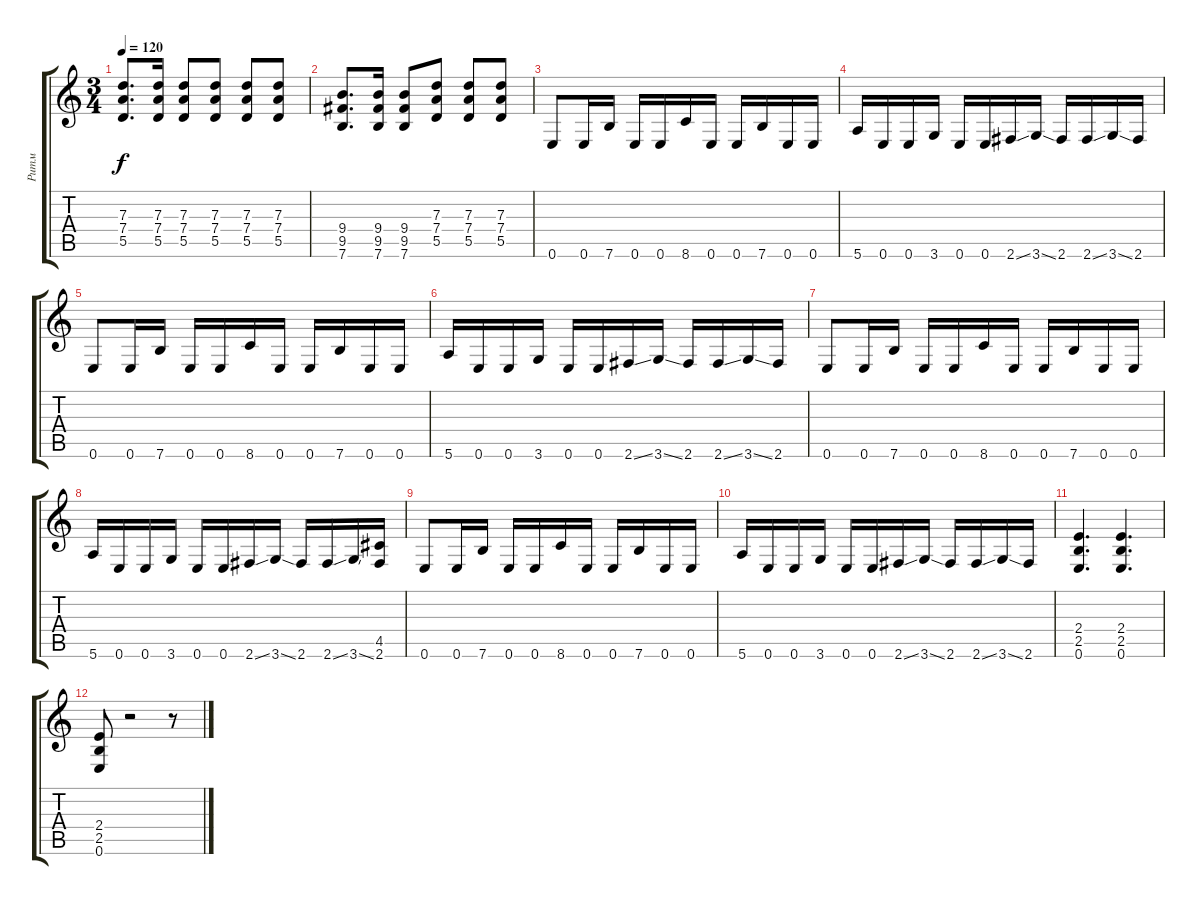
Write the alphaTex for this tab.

\track ("Ритм " "Ритм ") {instrument electricguitarclean}
\staff {score tabs}
\tuning (E4 B3 G3 D3 A2 E2) {hide}
\ts (3 4)
\tempo 120
\clef g2
\ks c
(7.3 7.4 5.5).8{d dy f} (7.3 7.4 5.5).16 (7.3 7.4 5.5).8 (7.3 7.4 5.5).8 (7.3 7.4 5.5).8 (7.3 7.4 5.5).8 |
(9.4 9.5 7.6).8{d} (9.4 9.5 7.6).16 (9.4 9.5 7.6).8 (7.3 7.4 5.5).8 (7.3 7.4 5.5).8 (7.3 7.4 5.5).8 |
0.6.8{volume 9} 0.6.16 7.6.16 0.6.16 0.6.16 8.6.16 0.6.16 0.6.16 7.6.16 0.6.16 0.6.16 |
5.6.16 0.6.16 0.6.16 3.6.16 0.6.16 0.6.16 2.6{ss}.16 3.6{ss}.16 2.6.16 2.6{ss}.16 3.6{ss}.16 2.6.16 |
0.6.8 0.6.16 7.6.16 0.6.16 0.6.16 8.6.16 0.6.16 0.6.16 7.6.16 0.6.16 0.6.16 |
5.6.16 0.6.16 0.6.16 3.6.16 0.6.16 0.6.16 2.6{ss}.16 3.6{ss}.16 2.6.16 2.6{ss}.16 3.6{ss}.16 2.6.16 |
0.6.8 0.6.16 7.6.16 0.6.16 0.6.16 8.6.16 0.6.16 0.6.16 7.6.16 0.6.16 0.6.16 |
5.6.16 0.6.16 0.6.16 3.6.16 0.6.16 0.6.16 2.6{ss}.16 3.6{ss}.16 2.6.16 2.6{ss}.16 3.6{ss}.16 (4.5 2.6).16 |
0.6.8 0.6.16 7.6.16 0.6.16 0.6.16 8.6.16 0.6.16 0.6.16 7.6.16 0.6.16 0.6.16 |
5.6.16 0.6.16 0.6.16 3.6.16 0.6.16 0.6.16 2.6{ss}.16 3.6{ss}.16 2.6.16 2.6{ss}.16 3.6{ss}.16 2.6.16 |
(2.4 2.5 0.6).4{d volume 8 instrument overdrivenguitar} (2.4 2.5 0.6).4{d} |
(2.4 2.5 0.6).8 r.2{volume 10} r.8
